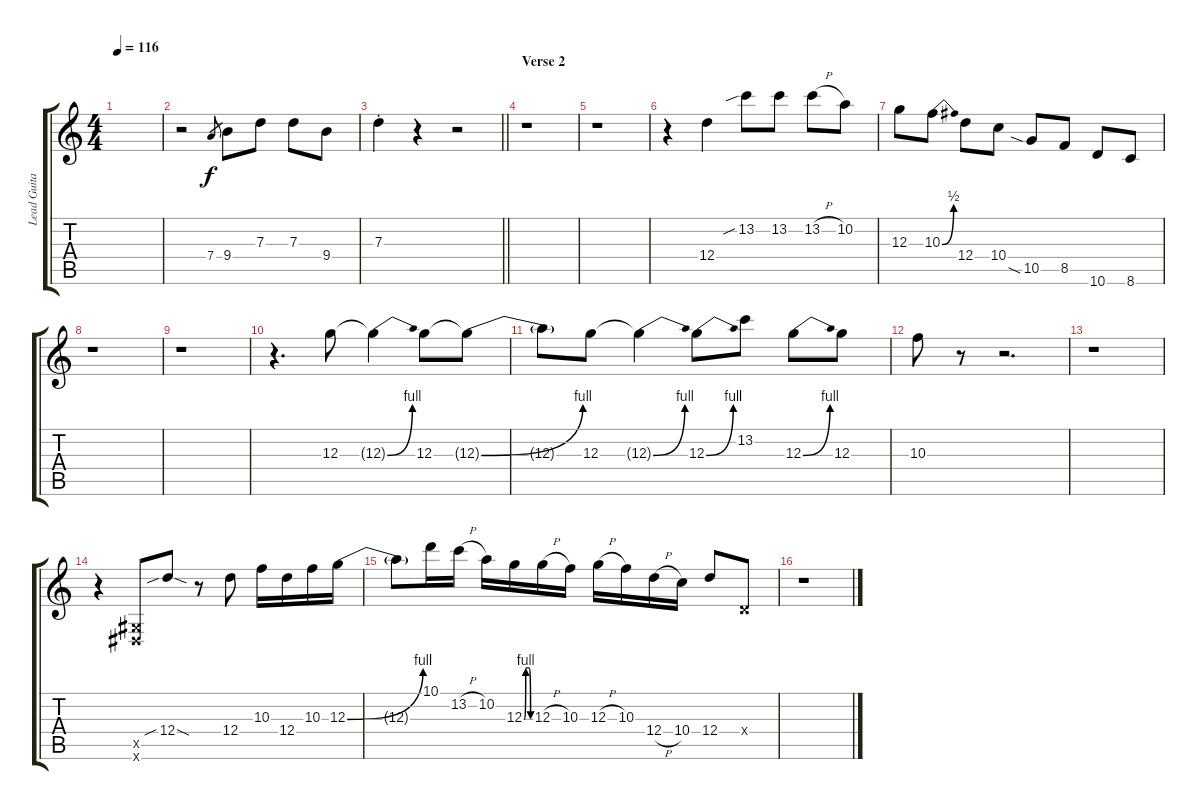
\track ("Lead Guitar" "Lead Guita") {instrument overdrivenguitar}
\staff {score tabs}
\tuning (E4 B3 G3 D3 A2 E2) {hide}
\ts (4 4)
\tempo 116
\clef g2
\ks c
|
r.2 7.4.8{gr} 9.4.8 7.3.8 7.3.8 9.4.8 |
\barLineRight lightlight
7.3{st}.4 r.4 r.2 |
\section ("" "Verse 2")
r.1 |
r.1 |
r.4 12.4.4 13.2{sib}.8 13.2.8 13.2{h}.8 10.2.8 |
12.3.8 10.3{be (bend 0 0 60 2)}.8 12.4.8 10.4.8 10.5{sia}.8 8.5.8 10.6.8 8.6.8 |
r.1 |
r.1 |
r.4{d} 12.3.8 12.3{be (bend 0 0 60 4) t}.4 12.3.8 12.3{be (bend 0 0 60 4) t}.8 |
12.3{t}.8 12.3.8 12.3{be (bend 0 0 60 4) t}.4 12.3{be (bend 0 0 60 4)}.8 13.2.8 12.3{be (bend 0 0 60 4)}.8 12.3.8 |
10.3.8 r.8 r.2{d} |
r.1 |
r.4 (-1.5{x} -1.6{x}).8 12.4{sib sod}.8 r.8 12.4.8 10.3.16 12.4.16 10.3.16 12.3{be (bend 0 0 60 4)}.16 |
12.3{t}.8 10.1.16 13.2{h}.16 10.2.16 12.3{be (custom 0 0 15 4 30 4 45 4 60 0)}.16 12.3{h}.16 10.3.16 12.3{h}.16 10.3.16 12.4{h}.16 10.4.16 12.4.8 0.4{x}.8 |
r.1
